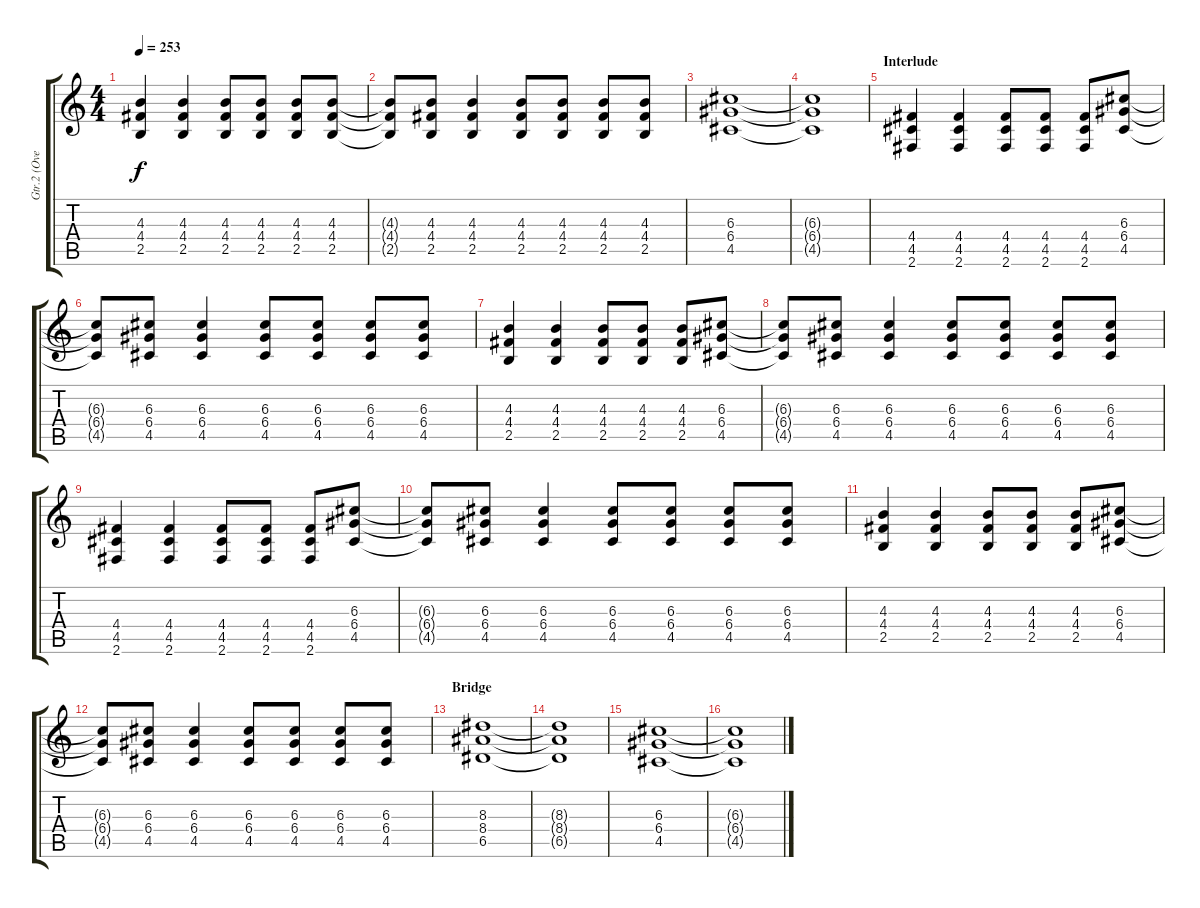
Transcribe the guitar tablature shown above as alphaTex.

\track ("Gtr.2 (Overdriven)" "Gtr.2 (Ove") {instrument overdrivenguitar}
\staff {score tabs}
\tuning (E4 B3 G3 D3 A2 E2) {hide}
\ts (4 4)
\tempo 253
\clef g2
\ks c
(4.3 4.4 2.5).4{dy f} (4.3 4.4 2.5).4 (4.3 4.4 2.5).8 (4.3 4.4 2.5).8 (4.3 4.4 2.5).8 (4.3 4.4 2.5).8 |
(4.3{t} 4.4{t} 2.5{t}).8 (4.3 4.4 2.5).8 (4.3 4.4 2.5).4 (4.3 4.4 2.5).8 (4.3 4.4 2.5).8 (4.3 4.4 2.5).8 (4.3 4.4 2.5).8 |
(6.3 6.4 4.5).1 |
(6.3{t} 6.4{t} 4.5{t}).1 |
\section ("" "Interlude")
(4.4 4.5 2.6).4 (4.4 4.5 2.6).4 (4.4 4.5 2.6).8 (4.4 4.5 2.6).8 (4.4 4.5 2.6).8 (6.3 6.4 4.5).8 |
(6.3{t} 6.4{t} 4.5{t}).8 (6.3 6.4 4.5).8 (6.3 6.4 4.5).4 (6.3 6.4 4.5).8 (6.3 6.4 4.5).8 (6.3 6.4 4.5).8 (6.3 6.4 4.5).8 |
(4.3 4.4 2.5).4 (4.3 4.4 2.5).4 (4.3 4.4 2.5).8 (4.3 4.4 2.5).8 (4.3 4.4 2.5).8 (6.3 6.4 4.5).8 |
(6.3{t} 6.4{t} 4.5{t}).8 (6.3 6.4 4.5).8 (6.3 6.4 4.5).4 (6.3 6.4 4.5).8 (6.3 6.4 4.5).8 (6.3 6.4 4.5).8 (6.3 6.4 4.5).8 |
(4.4 4.5 2.6).4 (4.4 4.5 2.6).4 (4.4 4.5 2.6).8 (4.4 4.5 2.6).8 (4.4 4.5 2.6).8 (6.3 6.4 4.5).8 |
(6.3{t} 6.4{t} 4.5{t}).8 (6.3 6.4 4.5).8 (6.3 6.4 4.5).4 (6.3 6.4 4.5).8 (6.3 6.4 4.5).8 (6.3 6.4 4.5).8 (6.3 6.4 4.5).8 |
(4.3 4.4 2.5).4 (4.3 4.4 2.5).4 (4.3 4.4 2.5).8 (4.3 4.4 2.5).8 (4.3 4.4 2.5).8 (6.3 6.4 4.5).8 |
(6.3{t} 6.4{t} 4.5{t}).8 (6.3 6.4 4.5).8 (6.3 6.4 4.5).4 (6.3 6.4 4.5).8 (6.3 6.4 4.5).8 (6.3 6.4 4.5).8 (6.3 6.4 4.5).8 |
\section ("" "Bridge")
(8.3 8.4 6.5).1 |
(8.3{t} 8.4{t} 6.5{t}).1 |
(6.3 6.4 4.5).1 |
(6.3{t} 6.4{t} 4.5{t}).1
